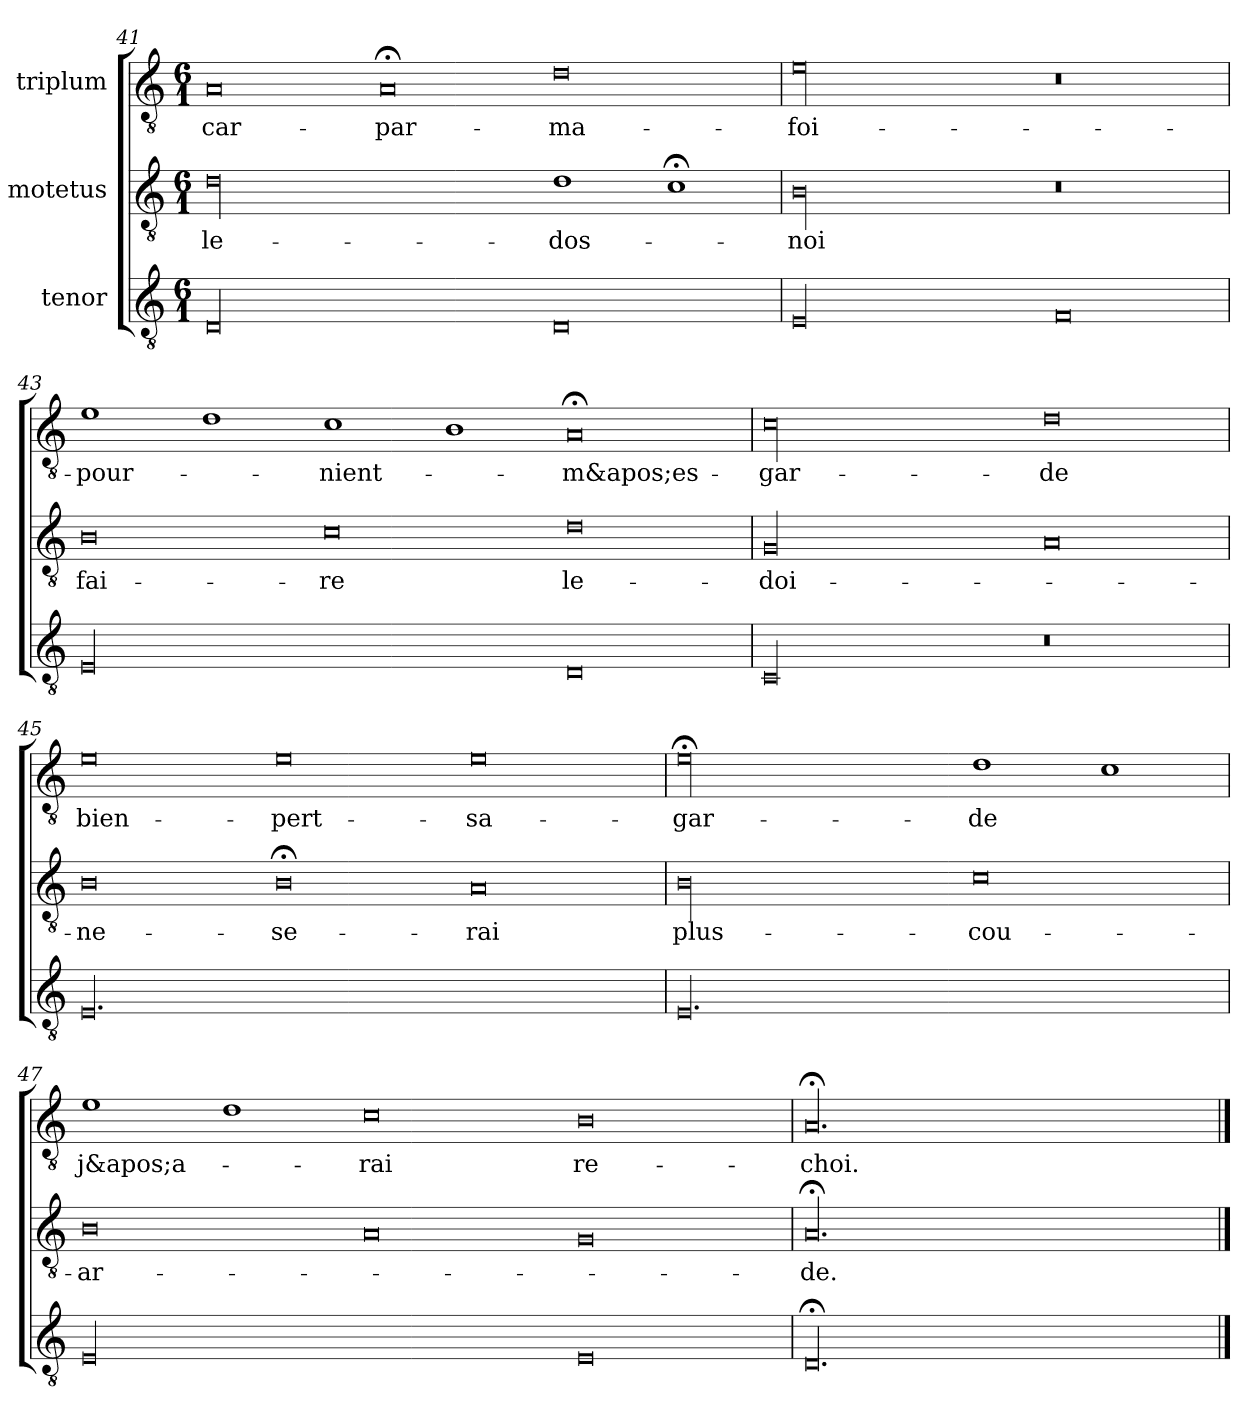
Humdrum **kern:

**kern	**kern	**text	**kern	**text
*part3	*part2	*part2	*part1	*part1
*staff3	*staff2	*staff2	*staff1	*staff1
*I"tenor	*I"motetus	*	*I"triplum	*
*clefGv2	*clefGv2	*	*clefGv2	*
*k[]	*k[]	*	*k[]	*
*C:	*C:	*	*C:	*
*M6/1	*M6/1	*	*M6/1	*
=41	=41	=41	=41	=41
00D/	00d\	le-	0A/	car-
.	.	.	0A;</	par-
0D/	1d\	dos-	0d\	ma-
.	1c;<\	.	.	.
=42	=42	=42	=42	=42
00E/	00B\	-noi	00e\	foi-
0F/	0r	.	0r	.
!!LO:PB:g=z
=43	=43	=43	=43	=43
00E/	0B\	fai-	1e\	pour-
.	.	.	1d\	.
.	0c\	-re	1c\	nient-
.	.	.	1B\	.
0D/	0d\	le-	0A;</	m&apos;es-
=44	=44	=44	=44	=44
00C/	00G/	doi-	00c\	-gar-
0r	0A/	.	0d\	-de
=45	=45	=45	=45	=45
00.E/	0B\	ne-	0e\	bien-
.	0B;<\	se-	0e\	pert-
.	0A/	-rai	0e\	sa-
=46	=46	=46	=46	=46
00.E/	00B\	plus-	00e;<\	gar-
.	0c\	cou-	1d\	-de
.	.	.	1c\	.
=47	=47	=47	=47	=47
00E/	0B\	-ar-	1e\	j&apos;a-
.	.	.	1d\	.
.	0A/	.	0c\	-rai
0E/	0G/	.	0B\	re-
=48	=48	=48	=48	=48
00.D;</	00.A;</	-de.	00.A;</	-choi.
==	==	==	==	==
*-	*-	*-	*-	*-
